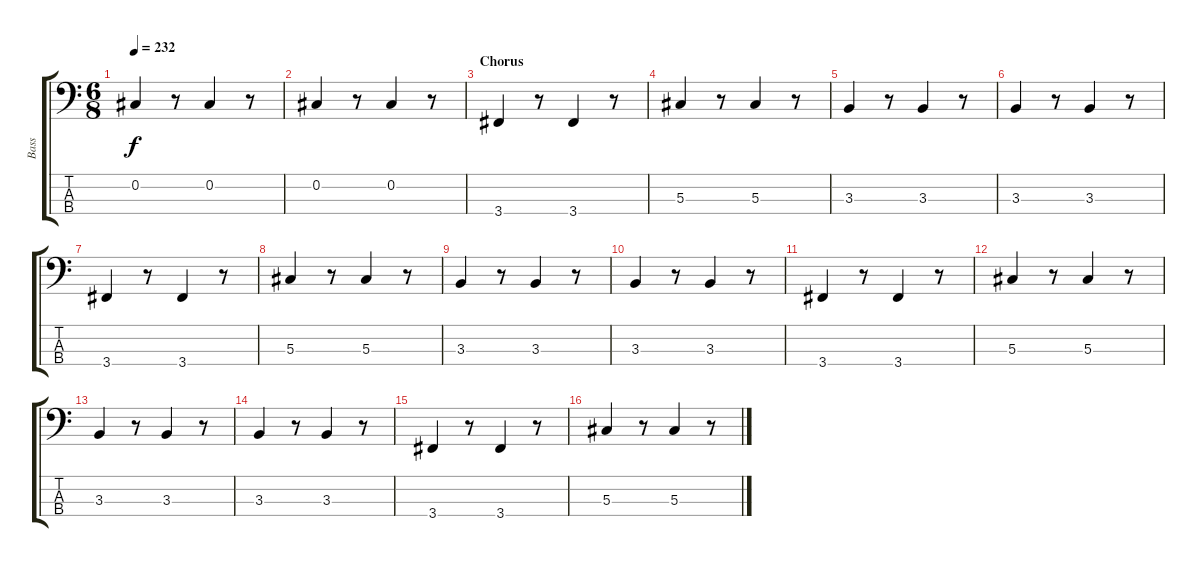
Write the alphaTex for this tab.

\track ("Bass" "Bass") {instrument electricbasspick}
\staff {score tabs}
\tuning (Gb2 Db2 Ab1 Eb1) {hide}
\ts (6 8)
\tempo 232
\clef f4
\ks c
0.2.4{dy f} r.8 0.2.4 r.8 |
0.2.4 r.8 0.2.4 r.8 |
\section ("" "Chorus")
3.4.4 r.8 3.4.4 r.8 |
5.3.4 r.8 5.3.4 r.8 |
3.3.4 r.8 3.3.4 r.8 |
3.3.4 r.8 3.3.4 r.8 |
3.4.4 r.8 3.4.4 r.8 |
5.3.4 r.8 5.3.4 r.8 |
3.3.4 r.8 3.3.4 r.8 |
3.3.4 r.8 3.3.4 r.8 |
3.4.4 r.8 3.4.4 r.8 |
5.3.4 r.8 5.3.4 r.8 |
3.3.4 r.8 3.3.4 r.8 |
3.3.4 r.8 3.3.4 r.8 |
3.4.4 r.8 3.4.4 r.8 |
5.3.4 r.8 5.3.4 r.8
